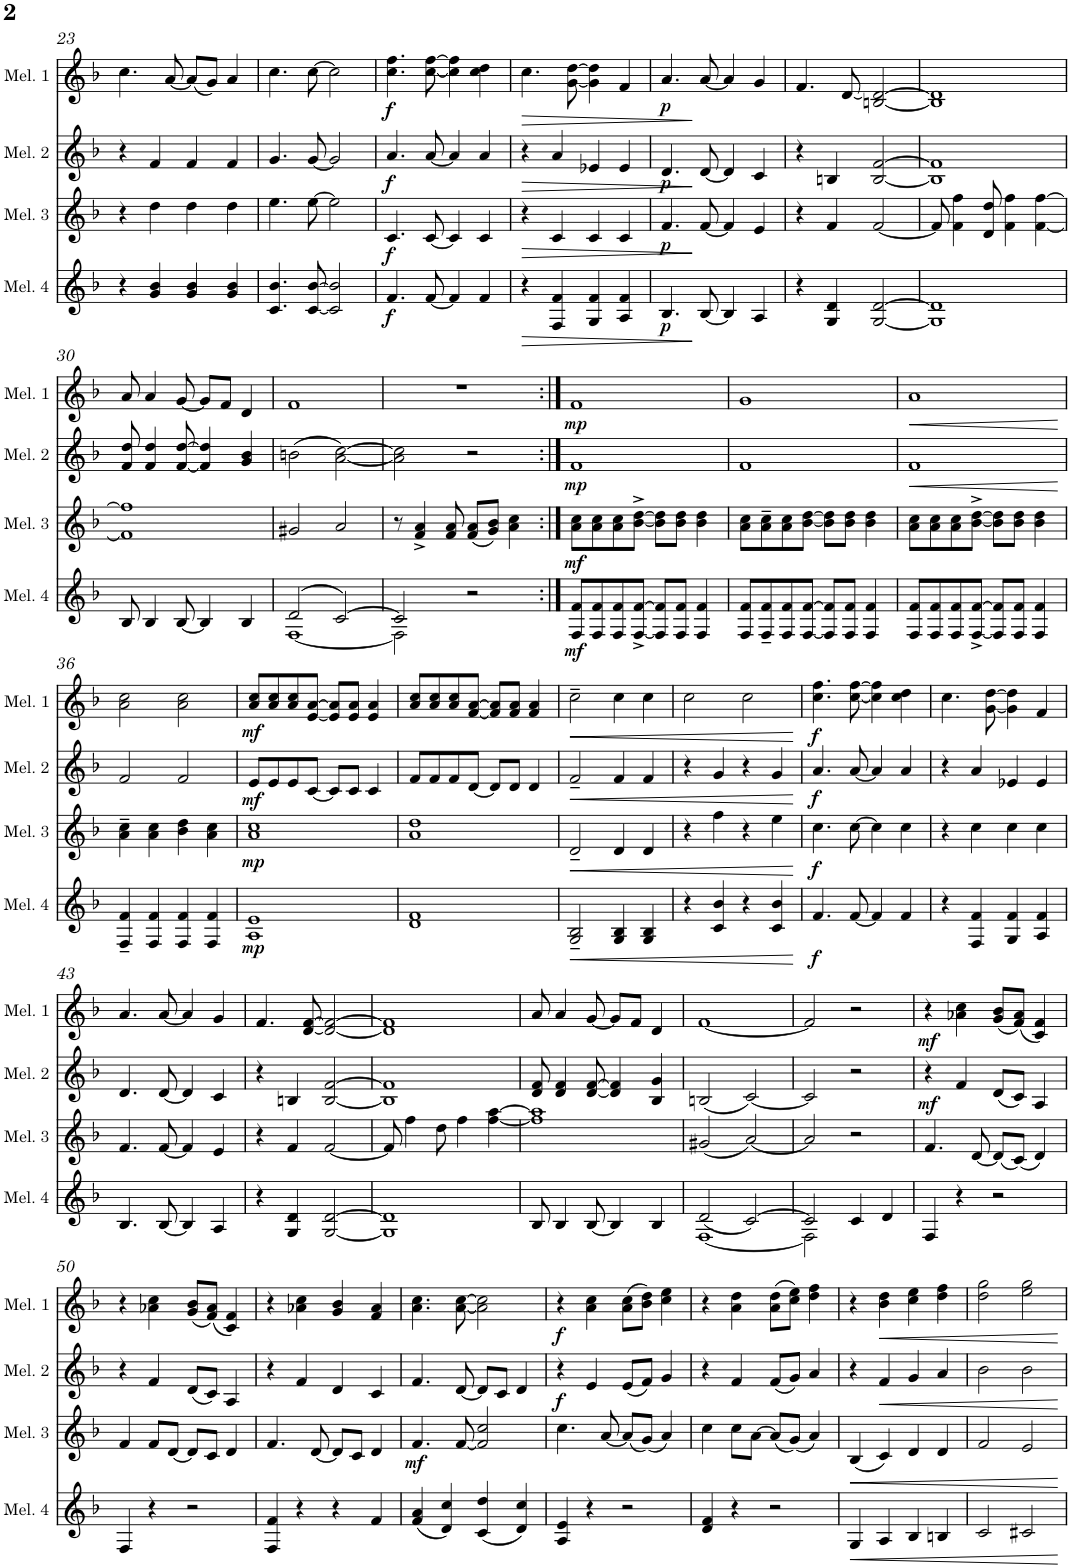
**kern	**dynam	**kern	**dynam	**kern	**dynam	**kern	**dynam
*part4	*part4	*part3	*part3	*part2	*part2	*part1	*part1
*staff4	*staff4	*staff3	*staff3	*staff2	*staff2	*staff1	*staff1
*I"Melodica 4	*	*I"Melodica 3	*	*I"Melodica 2	*	*I"Melodica 1	*
*I'Mel. 4	*	*I'Mel. 3	*	*I'Mel. 2	*	*I'Mel. 1	*
!!LO:PB:g=z
*clefG2	*	*clefG2	*	*clefG2	*	*clefG2	*
*k[b-]	*	*k[b-]	*	*k[b-]	*	*k[b-]	*
*M2/2	*	*M2/2	*	*M2/2	*	*M2/2	*
=23	=23	=23	=23	=23	=23	=23	=23
4r	.	4r	.	4r	.	4.cc\	.
4g/ 4b-/	.	4dd\	.	4f/	.	.	.
.	.	.	.	.	.	[8a/	.
4g/ 4b-/	.	4dd\	.	4f/	.	(8a/L]	.
.	.	.	.	.	.	8g/J)	.
4g/ 4b-/	.	4dd\	.	4f/	.	4a/	.
=24	=24	=24	=24	=24	=24	=24	=24
4.c/ 4.b-/	.	4.ee\	.	4.g/	.	4.cc\	.
[8c/ [8b-/	.	[8ee\	.	[8g/	.	[8cc\	.
2c/] 2b-/]	.	2ee\]	.	2g/]	.	2cc\]	.
=25	=25	=25	=25	=25	=25	=25	=25
!	!LO:DY:b	!	!LO:DY:b	!	!LO:DY:b	!	!LO:DY:b
4.f/	f	4.c/	f	4.a/	f	4.cc\ 4.ff\	f
[8f/	.	[8c/	.	[8a/	.	[8cc\ [8ff\	.
4f/]	.	4c/]	.	4a/]	.	4cc\] 4ff\]	.
4f/	.	4c/	.	4a/	.	4cc\ 4dd\	.
=26	=26	=26	=26	=26	=26	=26	=26
!	!LO:HP:b	!	!LO:HP:b	!	!LO:HP:b	!	!LO:HP:b
4r	>	4r	>	4r	>	4.cc\	>
4F/ 4f/	.	4c/	.	4a/	.	.	.
.	.	.	.	.	.	[8g\ [8dd\	.
4G/ 4f/	.	4c/	.	4e-X/	.	4g\] 4dd\]	.
4A/ 4f/	.	4c/	.	4e-/	.	4f/	.
=27	=27	=27	=27	=27	=27	=27	=27
!	!LO:DY:b	!	!LO:DY:b	!	!LO:DY:b	!	!LO:DY:b
4.B-/	p	4.f/	p	4.d/	p	4.a/	p
[8B-/	]	[8f/	]	[8d/	]	[8a/	]
4B-/]	.	4f/]	.	4d/]	.	4a/]	.
4A/	.	4e/	.	4c/	.	4g/	.
=28	=28	=28	=28	=28	=28	=28	=28
4r	.	4r	.	4r	.	4.f/	.
4G/ 4d/	.	4f/	.	4Bn/	.	.	.
.	.	.	.	.	.	[<8d/	.
[2G/ [2d/	.	[2f/	.	[2B/ [2f/	.	[2Bn/ 2d/_	.
=29	=29	=29	=29	=29	=29	=29	=29
1G] 1d]	.	8f/]	.	1B] 1f]	.	1B] 1d]	.
.	.	4f\ 4ff\	.	.	.	.	.
.	.	8d/ 8dd/	.	.	.	.	.
.	.	4f\ 4ff\	.	.	.	.	.
.	.	[4f\ [4ff\	.	.	.	.	.
!!LO:LB:g=z
=30	=30	=30	=30	=30	=30	=30	=30
8B-/	.	1f] 1ff]	.	8f/ 8dd/	.	8a/	.
4B-/	.	.	.	4f/ 4dd/	.	4a/	.
[8B-/	.	.	.	[8f/ [8dd/	.	[8g/	.
4B-/]	.	.	.	4f/] 4dd/]	.	8g/L]	.
.	.	.	.	.	.	8f/J	.
4B-/	.	.	.	4g/ 4b-/	.	4d/	.
=31	=31	=31	=31	=31	=31	=31	=31
*^	*	*	*	*	*	*	*
(2d/	[1F	.	2g#X/	.	(2bn\	.	1f	.
[2c/)	.	.	2a/	.	[2a\ [2cc\)	.	.	.
=32	=32	=32	=32	=32	=32	=32	=32	=32
2c/]	2F\]	.	8r	.	2a\] 2cc\]	.	1r	.
.	.	.	4f/^ 4a/^	.	.	.	.	.
.	.	.	8f/ 8a/	.	.	.	.	.
2r	2ryy	.	(8f/ 8a/L	.	2r	.	.	.
.	.	.	8g/ 8b-/J)	.	.	.	.	.
.	.	.	4a\ 4cc\	.	.	.	.	.
*v	*v	*	*	*	*	*	*	*
=33:|!	=33:|!	=33:|!	=33:|!	=33:|!	=33:|!	=33:|!	=33:|!
!	!LO:DY:b	!	!LO:DY:b	!	!LO:DY:b	!	!LO:DY:b
8F/ 8f/L	mf	8a\ 8cc\L	mf	1f	mp	1f	mp
8F/ 8f/	.	8a\ 8cc\	.	.	.	.	.
8F/ 8f/	.	8a\ 8cc\	.	.	.	.	.
[8F/^ [8f/^J	.	[8b-\^ [8dd\^J	.	.	.	.	.
8F/] 8f/]L	.	8b-\] 8dd\]L	.	.	.	.	.
8F/ 8f/J	.	8b-\ 8dd\J	.	.	.	.	.
4F/ 4f/	.	4b-\ 4dd\	.	.	.	.	.
=34	=34	=34	=34	=34	=34	=34	=34
8F/ 8f/L	.	8a\ 8cc\L	.	1f	.	1g	.
8F/~ 8f/~	.	8a\~ 8cc\~	.	.	.	.	.
8F/ 8f/	.	8a\ 8cc\	.	.	.	.	.
[8F/ [8f/J	.	[8b-\ [8dd\J	.	.	.	.	.
8F/] 8f/]L	.	8b-\] 8dd\]L	.	.	.	.	.
8F/ 8f/J	.	8b-\ 8dd\J	.	.	.	.	.
4F/ 4f/	.	4b-\ 4dd\	.	.	.	.	.
=35	=35	=35	=35	=35	=35	=35	=35
!	!	!	!	!	!LO:HP:b	!	!LO:HP:b
8F/ 8f/L	.	8a\ 8cc\L	.	1f	<	1a	<
8F/ 8f/	.	8a\ 8cc\	.	.	.	.	.
8F/ 8f/	.	8a\ 8cc\	.	.	.	.	.
[8F/^ [8f/^J	.	[8b-\^ [8dd\^J	.	.	.	.	.
8F/] 8f/]L	.	8b-\] 8dd\]L	.	.	.	.	.
8F/ 8f/J	.	8b-\ 8dd\J	.	.	.	.	.
4F/ 4f/	.	4b-\ 4dd\	.	.	.	.	.
.	.	.	.	.	[	.	[
!!LO:LB:g=z
=36	=36	=36	=36	=36	=36	=36	=36
4F/~ 4f/~	.	4a\~ 4cc\~	.	2f/	.	2a\ 2cc\	.
4F/ 4f/	.	4a\ 4cc\	.	.	.	.	.
4F/ 4f/	.	4b-\ 4dd\	.	2f/	.	2a\ 2cc\	.
4F/ 4f/	.	4a\ 4cc\	.	.	.	.	.
=37	=37	=37	=37	=37	=37	=37	=37
!	!LO:DY:b	!	!LO:DY:b	!	!LO:DY:b	!	!LO:DY:b
1A 1e	mp	1a 1cc	mp	8e/L	mf	8a/ 8cc/L	mf
.	.	.	.	8e/	.	8a/ 8cc/	.
.	.	.	.	8e/	.	8a/ 8cc/	.
.	.	.	.	[8c/J	.	[8e/ [8a/J	.
.	.	.	.	8c/L]	.	8e/] 8a/]L	.
.	.	.	.	8c/J	.	8e/ 8a/J	.
.	.	.	.	4c/	.	4e/ 4a/	.
=38	=38	=38	=38	=38	=38	=38	=38
1d 1f	.	1a 1dd	.	8f/L	.	8a/ 8cc/L	.
.	.	.	.	8f/	.	8a/ 8cc/	.
.	.	.	.	8f/	.	8a/ 8cc/	.
.	.	.	.	[8d/J	.	[8f/ [8a/J	.
.	.	.	.	8d/L]	.	8f/] 8a/]L	.
.	.	.	.	8d/J	.	8f/ 8a/J	.
.	.	.	.	4d/	.	4f/ 4a/	.
=39	=39	=39	=39	=39	=39	=39	=39
!	!LO:HP:b	!	!LO:HP:b	!	!LO:HP:b	!	!LO:HP:b
2G/~ 2B-/~	<	2d~/	<	2f~/	<	2cc~\	<
4G/ 4B-/	.	4d/	.	4f/	.	4cc\	.
4G/ 4B-/	.	4d/	.	4f/	.	4cc\	.
=40	=40	=40	=40	=40	=40	=40	=40
4r	.	4r	.	4r	.	2cc\	.
4c/ 4b-/	.	4ff\	.	4g/	.	.	.
4r	.	4r	.	4r	.	2cc\	.
4c/ 4b-/	.	4ee\	.	4g/	.	.	.
.	[	.	[	.	[	.	[
=41	=41	=41	=41	=41	=41	=41	=41
!	!LO:DY:b	!	!LO:DY:b	!	!LO:DY:b	!	!LO:DY:b
4.f/	f	4.cc\	f	4.a/	f	4.cc\ 4.ff\	f
[8f/	.	[8cc\	.	[8a/	.	[8cc\ [8ff\	.
4f/]	.	4cc\]	.	4a/]	.	4cc\] 4ff\]	.
4f/	.	4cc\	.	4a/	.	4cc\ 4dd\	.
=42	=42	=42	=42	=42	=42	=42	=42
4r	.	4r	.	4r	.	4.cc\	.
4F/ 4f/	.	4cc\	.	4a/	.	.	.
.	.	.	.	.	.	[8g\ [8dd\	.
4G/ 4f/	.	4cc\	.	4e-X/	.	4g\] 4dd\]	.
4A/ 4f/	.	4cc\	.	4e-/	.	4f/	.
!!LO:LB:g=z
=43	=43	=43	=43	=43	=43	=43	=43
4.B-/	.	4.f/	.	4.d/	.	4.a/	.
[8B-/	.	[8f/	.	[8d/	.	[8a/	.
4B-/]	.	4f/]	.	4d/]	.	4a/]	.
4A/	.	4e/	.	4c/	.	4g/	.
=44	=44	=44	=44	=44	=44	=44	=44
4r	.	4r	.	4r	.	4.f/	.
4G/ 4d/	.	4f/	.	4Bn/	.	.	.
.	.	.	.	.	.	[8d/ [8f/	.
[2G/ [2d/	.	[2f/	.	[2B/ [2f/	.	2d/_ 2f/_	.
=45	=45	=45	=45	=45	=45	=45	=45
1G] 1d]	.	8f/]	.	1B] 1f]	.	1d] 1f]	.
.	.	4ff\	.	.	.	.	.
.	.	8dd\	.	.	.	.	.
.	.	4ff\	.	.	.	.	.
.	.	[4ff\ [4aa\	.	.	.	.	.
=46	=46	=46	=46	=46	=46	=46	=46
8B-/	.	1ff] 1aa]	.	8d/ 8f/	.	8a/	.
4B-/	.	.	.	4d/ 4f/	.	4a/	.
[8B-/	.	.	.	[8d/ [8f/	.	[8g/	.
4B-/]	.	.	.	4d/] 4f/]	.	8g/L]	.
.	.	.	.	.	.	8f/J	.
4B-/	.	.	.	4B-/ 4g/	.	4d/	.
=47	=47	=47	=47	=47	=47	=47	=47
*^	*	*	*	*	*	*	*
(<2d/	[1F	.	(2g#X/	.	(2Bn/	.	[1f	.
[2c/)	.	.	[2a/)	.	[2c/)	.	.	.
=48	=48	=48	=48	=48	=48	=48	=48	=48
2c/]	2F\]	.	2a/]	.	2c/]	.	2f/]	.
4c/	2ryy	.	2r	.	2r	.	2r	.
4d/	.	.	.	.	.	.	.	.
*v	*v	*	*	*	*	*	*	*
=49	=49	=49	=49	=49	=49	=49	=49
!	!	!	!	!	!LO:DY:b	!	!LO:DY:b
4F/	.	4.f/	.	4r	mf	4r	mf
4r	.	.	.	4f/	.	4a-X\ 4cc\	.
.	.	[8d/	.	.	.	.	.
2r	.	(8d/L]	.	(8d/L	.	(8g/ 8b-/L	.
.	.	(8c/J)	.	8c/J)	.	(8f/ 8a-/J)	.
.	.	4d/)	.	4A/	.	4c/ 4f/)	.
!!LO:LB:g=z
=50	=50	=50	=50	=50	=50	=50	=50
4F/	.	4f/	.	4r	.	4r	.
4r	.	8f/L	.	4f/	.	4a-X\ 4cc\	.
.	.	[8d/J	.	.	.	.	.
2r	.	8d/L]	.	(8d/L	.	(8g/ 8b-/L	.
.	.	8c/J	.	8c/J)	.	(8f/ 8a-/J)	.
.	.	4d/	.	4A/	.	4c/ 4f/)	.
=51	=51	=51	=51	=51	=51	=51	=51
4F/ 4f/	.	4.f/	.	4r	.	4r	.
4r	.	.	.	4f/	.	4a-X\ 4cc\	.
.	.	[8d/	.	.	.	.	.
4r	.	8d/L]	.	4d/	.	4g/ 4b-/	.
.	.	8c/J	.	.	.	.	.
4f/	.	4d/	.	4c/	.	4f/ 4a-/	.
=52	=52	=52	=52	=52	=52	=52	=52
!	!	!	!LO:DY:b	!	!	!	!
(4f/ 4a/	.	4.f/	mf	4.f/	.	4.a\ 4.cc\	.
4d/ 4cc/)	.	.	.	.	.	.	.
.	.	[8f/	.	[8d/	.	[8a\ [8cc\	.
(4c/ 4dd/	.	2f/] 2cc/	.	8d/L]	.	2a\] 2cc\]	.
.	.	.	.	8c/J	.	.	.
4d/ 4cc/)	.	.	.	4d/	.	.	.
=53	=53	=53	=53	=53	=53	=53	=53
!	!	!	!	!	!LO:DY:b	!	!LO:DY:b
4A/ 4e/	.	4.cc\	.	4r	f	4r	f
4r	.	.	.	4e/	.	4a\ 4cc\	.
.	.	[8a/	.	.	.	.	.
2r	.	(8a/L]	.	(8e/L	.	(8a\ 8cc\L	.
.	.	(8g/J)	.	8f/J)	.	8b-\ 8dd\J)	.
.	.	4a/)	.	4g/	.	4cc\ 4ee\	.
=54	=54	=54	=54	=54	=54	=54	=54
4d/ 4f/	.	4cc\	.	4r	.	4r	.
4r	.	8cc\L	.	4f/	.	4a\ 4dd\	.
.	.	[8a\J	.	.	.	.	.
2r	.	(8a/L]	.	(8f/L	.	(8a\ 8dd\L	.
.	.	(8g/J)	.	8g/J)	.	8cc\ 8ee\J)	.
.	.	4a/)	.	4a/	.	4dd\ 4ff\	.
=55	=55	=55	=55	=55	=55	=55	=55
!	!LO:HP:b	!	!LO:HP:b	!	!	!	!
4G/	<	(4B-/	<	4r	.	4r	.
!	!	!	!	!	!LO:HP:b	!	!LO:HP:b
4A/	.	4c/)	.	4f/	<	4b-\ 4dd\	<
4B-/	.	4d/	.	4g/	.	4cc\ 4ee\	.
4Bn/	.	4d/	.	4a/	.	4dd\ 4ff\	.
=56	=56	=56	=56	=56	=56	=56	=56
2c/	.	2f/	.	2b-\	.	2dd\ 2gg\	.
2c#X/	.	2e/	.	2b-\	.	2ee\ 2gg\	.
.	[	.	[	.	[	.	[
=	=	=	=	=	=	=	=
*-	*-	*-	*-	*-	*-	*-	*-
